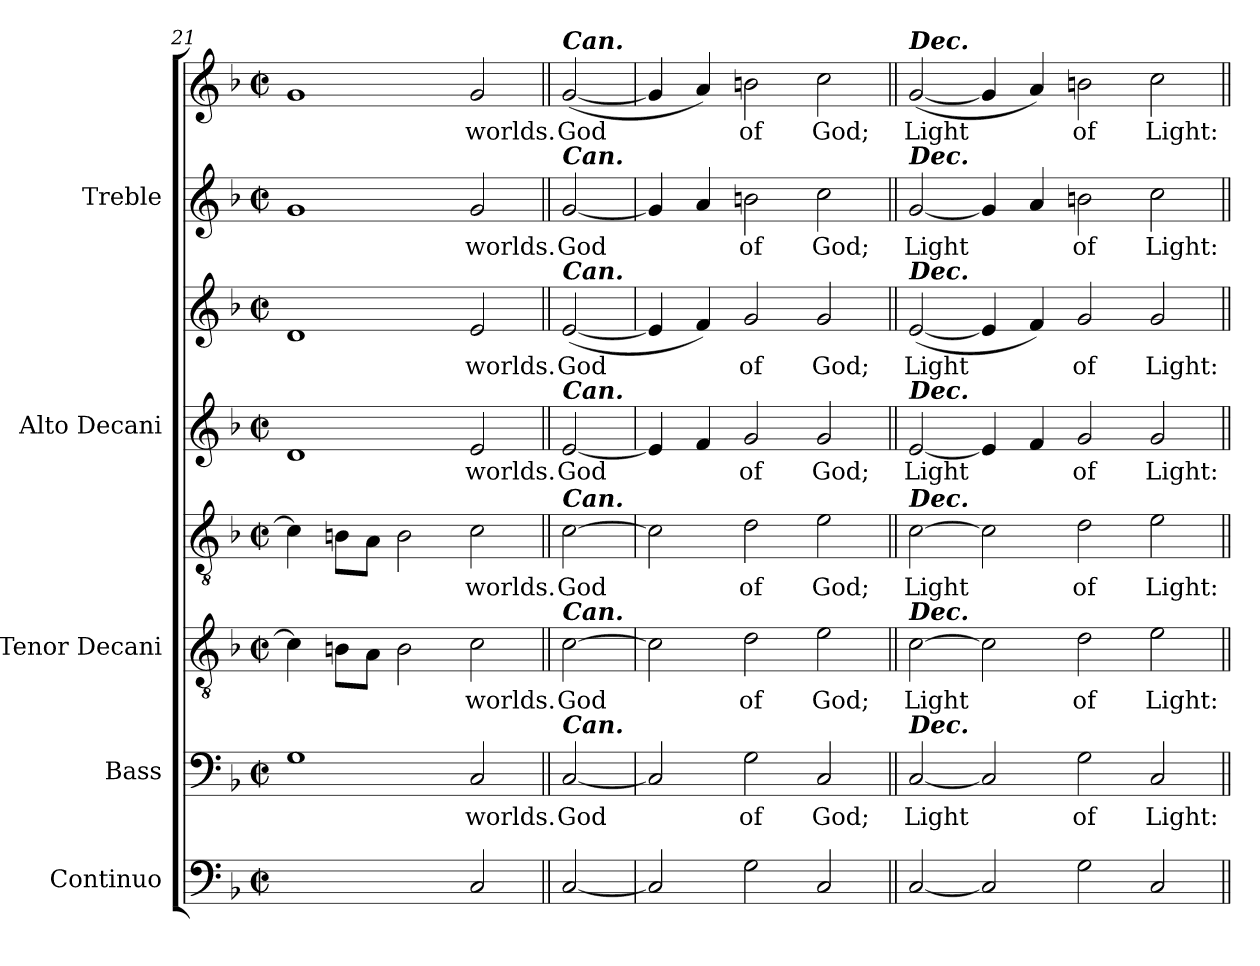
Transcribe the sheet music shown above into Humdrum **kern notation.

**kern	**text	**kern	**text	**kern	**text	**kern	**text	**kern	**text	**kern	**text	**kern	**text	**kern	**text
*part5	*part5	*part4	*part4	*part3	*part3	*part3	*part3	*part2	*part2	*part2	*part2	*part1	*part1	*part1	*part1
*staff8	*staff8	*staff7	*staff7	*staff6	*staff6	*staff5	*staff5	*staff4	*staff4	*staff3	*staff3	*staff2	*staff2	*staff1	*staff1
*I"Continuo	*	*I"Bass	*	*I"Tenor Decani	*	*	*	*I"Alto Decani	*	*	*	*I"Treble	*	*	*
*	*	*I'B	*	*I'T	*	*	*	*I'A	*	*	*	*	*	*	*
*clefF4	*	*clefF4	*	*clefGv2	*	*clefGv2	*	*clefG2	*	*clefG2	*	*	*	*clefG2	*
*k[b-]	*	*k[b-]	*	*k[b-]	*	*k[b-]	*	*k[b-]	*	*k[b-]	*	*k[b-]	*	*k[b-]	*
*F:	*	*F:	*	*F:	*	*F:	*	*F:	*	*F:	*	*F:	*	*F:	*
*M4/2	*	*M4/2	*	*M4/2	*	*M4/2	*	*M4/2	*	*M4/2	*	*M4/2	*	*M4/2	*
*met(c|)	*	*met(c|)	*	*met(c|)	*	*met(c|)	*	*met(c|)	*	*met(c|)	*	*met(c|)	*	*met(c|)	*
=21	=21	=21	=21	=21	=21	=21	=21	=21	=21	=21	=21	=21	=21	=21	=21
!	!LO:LY:b	!	!	!	!	!	!	!	!	!	!	!	!	!	!
[2Gyy	4	1G	.	4c]	.	4c]	.	1d	.	1d	.	1g	.	1g	.
.	.	.	.	8Bn\L	.	8Bn\L	.	.	.	.	.	.	.	.	.
.	.	.	.	8A\J	.	8A\J	.	.	.	.	.	.	.	.	.
!	!LO:LY:b	!	!	!	!	!	!	!	!	!	!	!	!	!	!
2Gyy]	3	.	.	2B	.	2B	.	.	.	.	.	.	.	.	.
!	!	!	!LO:LY:b	!	!LO:LY:b	!	!LO:LY:b	!	!LO:LY:b	!	!LO:LY:b	!	!LO:LY:b	!	!LO:LY:b
2C	.	2C	worlds.	2c	worlds.	2c	worlds.	2e	worlds.	2e	worlds.	2g	worlds.	2g	worlds.
=22||	=22||	=22||	=22||	=22||	=22||	=22||	=22||	=22||	=22||	=22||	=22||	=22||	=22||	=22||	=22||
!	!	!	!	!	!	!	!	!	!	!	!	!	!	!LO:TX:a:Bi:t=Can.	!
!	!	!	!	!	!	!	!	!	!	!	!	!LO:TX:a:Bi:t=Can.	!	!	!
!	!	!	!	!	!	!	!	!	!	!LO:TX:a:Bi:t=Can.	!	!	!	!	!
!	!	!	!	!	!	!	!	!LO:TX:a:Bi:t=Can.	!	!	!	!	!	!	!
!	!	!	!	!	!	!LO:TX:a:Bi:t=Can.	!	!	!	!	!	!	!	!	!
!	!	!	!	!LO:TX:a:Bi:t=Can.	!	!	!	!	!	!	!	!	!	!	!
!	!	!LO:TX:a:Bi:t=Can.	!	!	!	!	!	!	!	!	!	!	!	!	!
!	!	!	!LO:LY:b	!	!LO:LY:b	!	!LO:LY:b	!	!LO:LY:b	!	!LO:LY:b	!	!LO:LY:b	!	!LO:LY:b
[2C	.	[2C	God	[2c	God	[2c	God	[2e	God	(<[2e	God	[2g	God	(<[2g	God
=23	=23	=23	=23	=23	=23	=23	=23	=23	=23	=23	=23	=23	=23	=23	=23
2C]	.	2C]	.	2c]	.	2c]	.	4e]	.	4e]	.	4g]	.	4g]	.
.	.	.	.	.	.	.	.	4f	.	4f)	.	4a	.	4a)	.
!	!	!	!LO:LY:b	!	!LO:LY:b	!	!LO:LY:b	!	!LO:LY:b	!	!LO:LY:b	!	!LO:LY:b	!	!LO:LY:b
2G	.	2G	of	2d	of	2d	of	2g	of	2g	of	2bn	of	2bn	of
!	!	!	!LO:LY:b	!	!LO:LY:b	!	!LO:LY:b	!	!LO:LY:b	!	!LO:LY:b	!	!LO:LY:b	!	!LO:LY:b
2C	.	2C	God;	2e	God;	2e	God;	2g	God;	2g	God;	2cc	God;	2cc	God;
=24||	=24||	=24||	=24||	=24||	=24||	=24||	=24||	=24||	=24||	=24||	=24||	=24||	=24||	=24||	=24||
!	!	!	!	!	!	!	!	!	!	!	!	!	!	!LO:TX:a:Bi:t=Dec.	!
!	!	!	!	!	!	!	!	!	!	!	!	!LO:TX:a:Bi:t=Dec.	!	!	!
!	!	!	!	!	!	!	!	!	!	!LO:TX:a:Bi:t=Dec.	!	!	!	!	!
!	!	!	!	!	!	!	!	!LO:TX:a:Bi:t=Dec.	!	!	!	!	!	!	!
!	!	!	!	!	!	!LO:TX:a:Bi:t=Dec.	!	!	!	!	!	!	!	!	!
!	!	!	!	!LO:TX:a:Bi:t=Dec.	!	!	!	!	!	!	!	!	!	!	!
!	!	!LO:TX:a:Bi:t=Dec.	!	!	!	!	!	!	!	!	!	!	!	!	!
!	!	!	!LO:LY:b	!	!LO:LY:b	!	!LO:LY:b	!	!LO:LY:b	!	!LO:LY:b	!	!LO:LY:b	!	!LO:LY:b
[2C	.	[2C	Light	[2c	Light	[2c	Light	[2e	Light	(<[2e	Light	[2g	Light	(<[2g	Light
2C]	.	2C]	.	2c]	.	2c]	.	4e]	.	4e]	.	4g]	.	4g]	.
.	.	.	.	.	.	.	.	4f	.	4f)	.	4a	.	4a)	.
!	!	!	!LO:LY:b	!	!LO:LY:b	!	!LO:LY:b	!	!LO:LY:b	!	!LO:LY:b	!	!LO:LY:b	!	!LO:LY:b
2G	.	2G	of	2d	of	2d	of	2g	of	2g	of	2bn	of	2bn	of
!	!	!	!LO:LY:b	!	!LO:LY:b	!	!LO:LY:b	!	!LO:LY:b	!	!LO:LY:b	!	!LO:LY:b	!	!LO:LY:b
2C	.	2C	Light:	2e	Light:	2e	Light:	2g	Light:	2g	Light:	2cc	Light:	2cc	Light:
=||	=||	=||	=||	=||	=||	=||	=||	=||	=||	=||	=||	=||	=||	=||	=||
*-	*-	*-	*-	*-	*-	*-	*-	*-	*-	*-	*-	*-	*-	*-	*-
